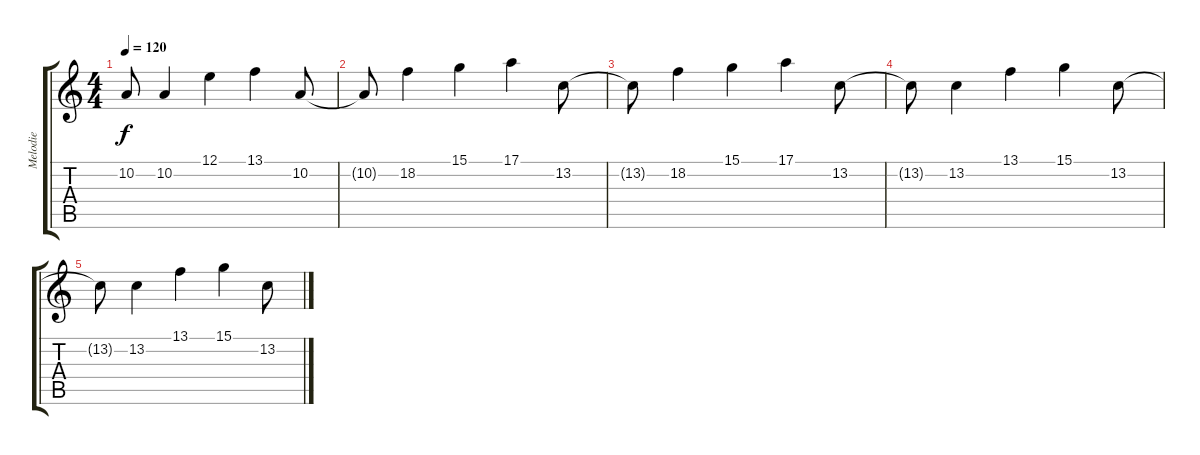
\track ("Melodie" "Melodie") {instrument vibraphone}
\staff {score tabs}
\tuning (E4 B3 G3 D3 A2 E2) {hide}
\ts (4 4)
\tempo 120
\clef g2
\ks c
10.2{t}.8{dy f} 10.2.4 12.1.4 13.1.4 10.2.8 |
10.2{t}.8 18.2.4 15.1.4 17.1.4 13.2.8 |
13.2{t}.8 18.2.4 15.1.4 17.1.4 13.2.8 |
13.2{t}.8 13.2.4 13.1.4 15.1.4 13.2.8 |
13.2{t}.8 13.2.4 13.1.4 15.1.4 13.2.8
